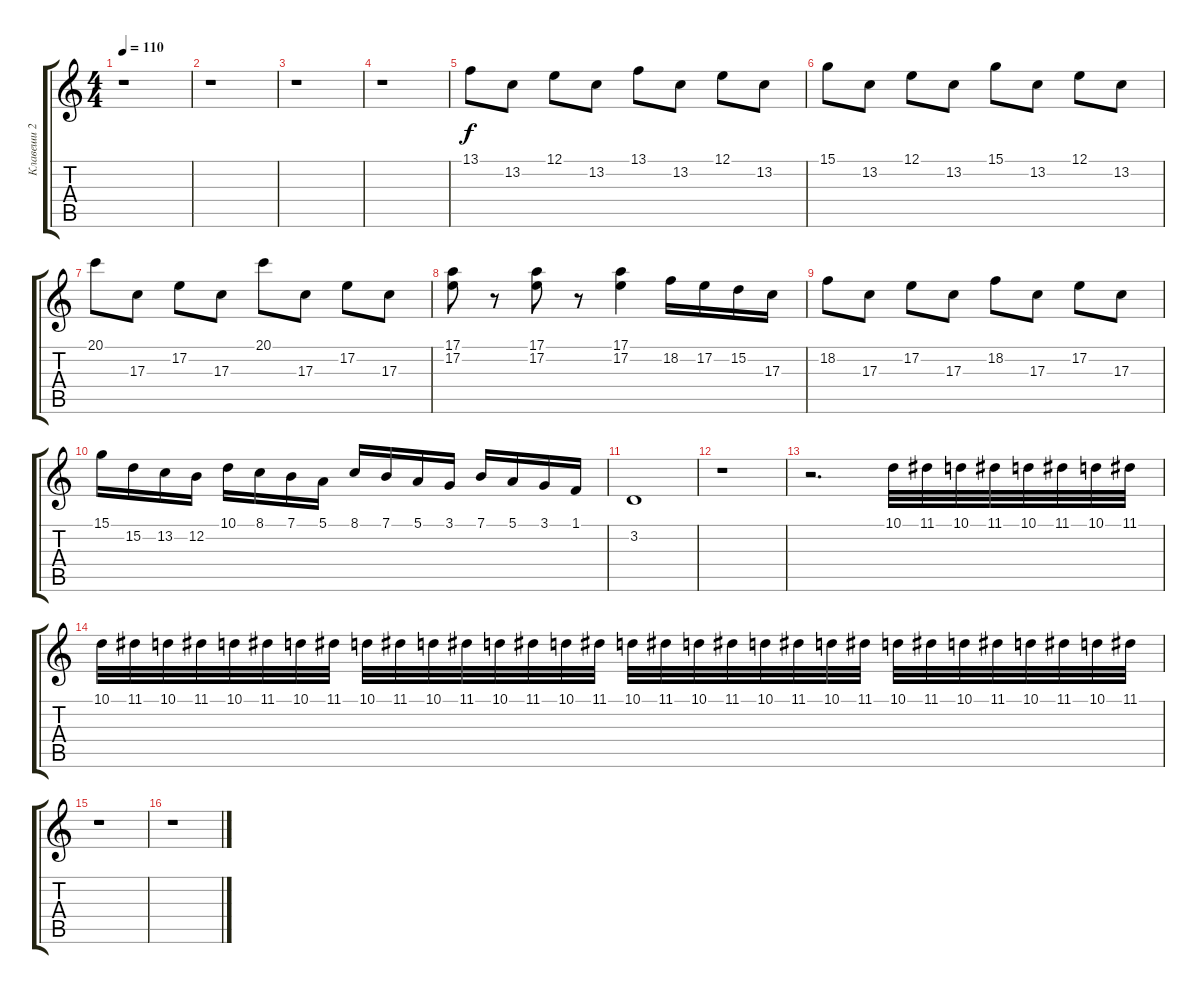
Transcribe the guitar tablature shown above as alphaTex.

\track ("Клавеши 2" "Клавеши 2") {instrument pad1newage}
\staff {score tabs}
\tuning (E4 B3 G3 D3 A2 E2) {hide}
\ts (4 4)
\tempo 110
\clef g2
\ks c
r.1{dy f} |
r.1 |
r.1 |
r.1 |
13.1.8 13.2.8 12.1.8 13.2.8 13.1.8 13.2.8 12.1.8 13.2.8 |
15.1.8 13.2.8 12.1.8 13.2.8 15.1.8 13.2.8 12.1.8 13.2.8 |
20.1.8 17.3.8 17.2.8 17.3.8 20.1.8 17.3.8 17.2.8 17.3.8 |
(17.1 17.2).8 r.8 (17.1 17.2).8 r.8 (17.1 17.2).4 18.2.16 17.2.16 15.2.16 17.3.16 |
18.2.8 17.3.8 17.2.8 17.3.8 18.2.8 17.3.8 17.2.8 17.3.8 |
15.1.16 15.2.16 13.2.16 12.2.16 10.1.16 8.1.16 7.1.16 5.1.16 8.1.16 7.1.16 5.1.16 3.1.16 7.1.16 5.1.16 3.1.16 1.1.16 |
3.2.1 |
r.1 |
r.2{d volume 6 balance 3} 10.1.32{volume 16 balance 14} 11.1.32 10.1.32 11.1.32 10.1.32 11.1.32 10.1.32 11.1.32 |
10.1.32 11.1.32 10.1.32 11.1.32 10.1.32 11.1.32 10.1.32 11.1.32 10.1.32 11.1.32 10.1.32 11.1.32 10.1.32 11.1.32 10.1.32 11.1.32 10.1.32 11.1.32 10.1.32 11.1.32 10.1.32 11.1.32 10.1.32 11.1.32 10.1.32 11.1.32 10.1.32 11.1.32 10.1.32 11.1.32 10.1.32 11.1.32 |
r.1{volume 16 balance 8} |
r.1
